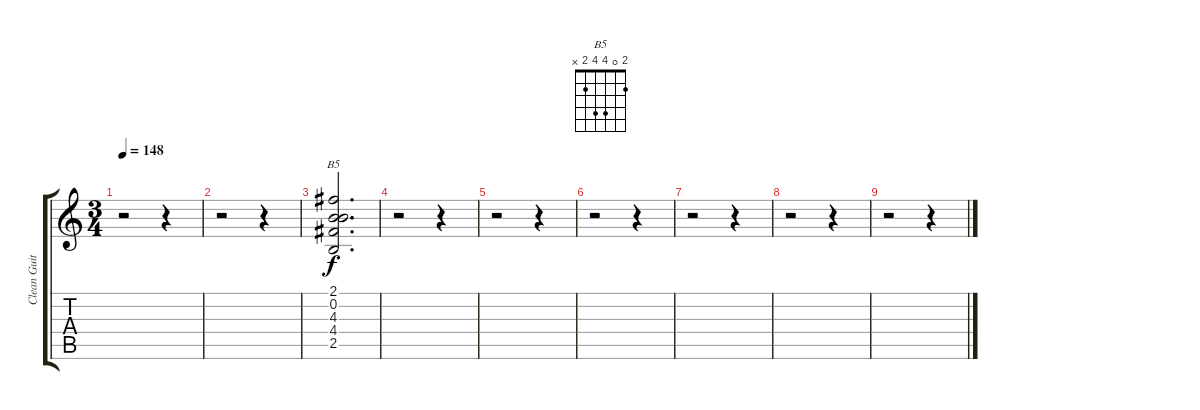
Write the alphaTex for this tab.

\track ("Clean Guitar 2" "Clean Guit") {instrument electricguitarclean}
\staff {score tabs}
\tuning (E4 B3 G3 D3 A2 E2) {hide}
\chord ("B5" 2 0 4 4 2 x)
\ts (3 4)
\tempo 148
\clef g2
\ks c
r.2{dy f} r.4 |
r.2 r.4 |
(2.1 0.2 4.3 4.4 2.5).2{d ch "B5"} |
r.2 r.4 |
r.2 r.4 |
r.2 r.4 |
r.2 r.4 |
r.2 r.4 |
r.2 r.4
